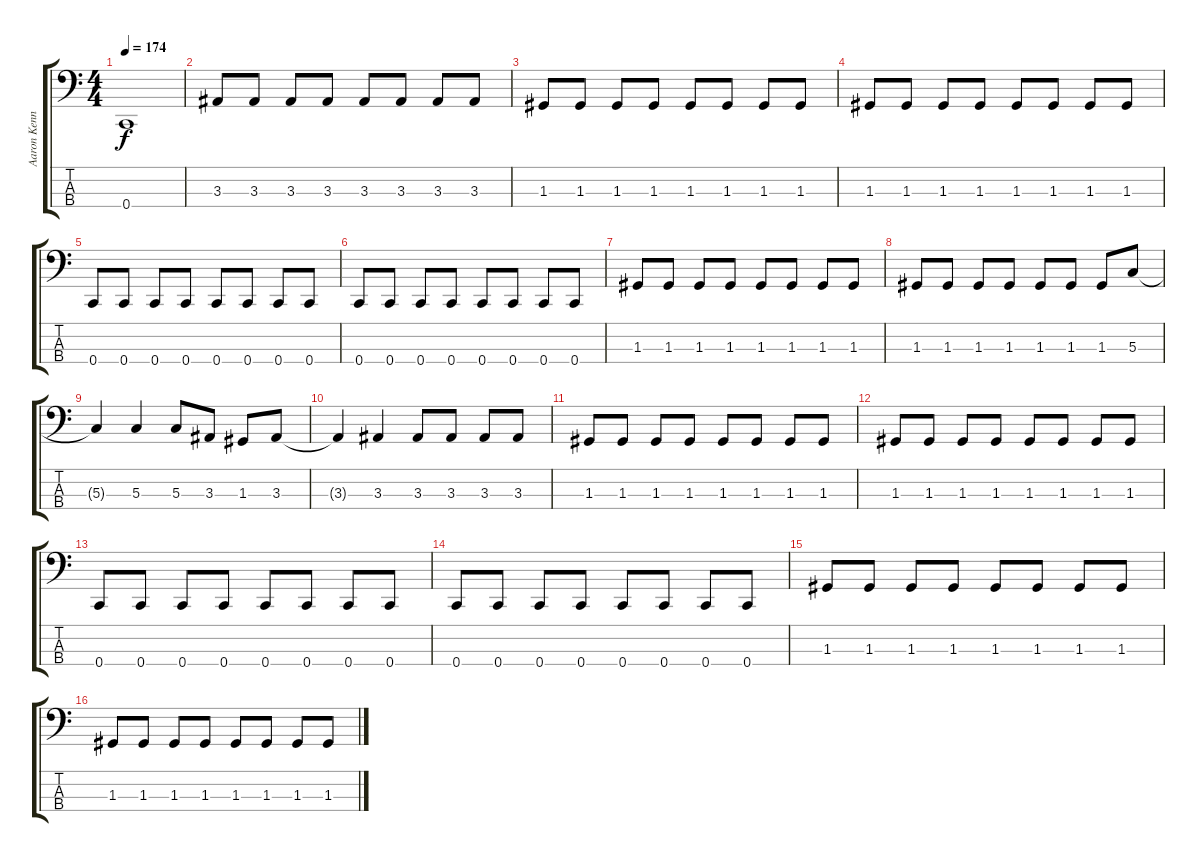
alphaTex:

\track ("Aaron Kennedy (Bass 2001-?)" "Aaron Kenn") {instrument electricbasspick}
\staff {score tabs}
\tuning (F2 C2 G1 C1) {hide}
\ts (4 4)
\tempo 174
\clef f4
\ks c
0.4.1{dy f} |
3.3.8 3.3.8 3.3.8 3.3.8 3.3.8 3.3.8 3.3.8 3.3.8 |
1.3.8 1.3.8 1.3.8 1.3.8 1.3.8 1.3.8 1.3.8 1.3.8 |
1.3.8 1.3.8 1.3.8 1.3.8 1.3.8 1.3.8 1.3.8 1.3.8 |
0.4.8 0.4.8 0.4.8 0.4.8 0.4.8 0.4.8 0.4.8 0.4.8 |
0.4.8 0.4.8 0.4.8 0.4.8 0.4.8 0.4.8 0.4.8 0.4.8 |
1.3.8 1.3.8 1.3.8 1.3.8 1.3.8 1.3.8 1.3.8 1.3.8 |
1.3.8 1.3.8 1.3.8 1.3.8 1.3.8 1.3.8 1.3.8 5.3.8 |
5.3{t}.4 5.3.4 5.3.8 3.3.8 1.3.8 3.3.8 |
3.3{t}.4 3.3.4 3.3.8 3.3.8 3.3.8 3.3.8 |
1.3.8 1.3.8 1.3.8 1.3.8 1.3.8 1.3.8 1.3.8 1.3.8 |
1.3.8 1.3.8 1.3.8 1.3.8 1.3.8 1.3.8 1.3.8 1.3.8 |
0.4.8 0.4.8 0.4.8 0.4.8 0.4.8 0.4.8 0.4.8 0.4.8 |
0.4.8 0.4.8 0.4.8 0.4.8 0.4.8 0.4.8 0.4.8 0.4.8 |
1.3.8 1.3.8 1.3.8 1.3.8 1.3.8 1.3.8 1.3.8 1.3.8 |
1.3.8 1.3.8 1.3.8 1.3.8 1.3.8 1.3.8 1.3.8 1.3.8
